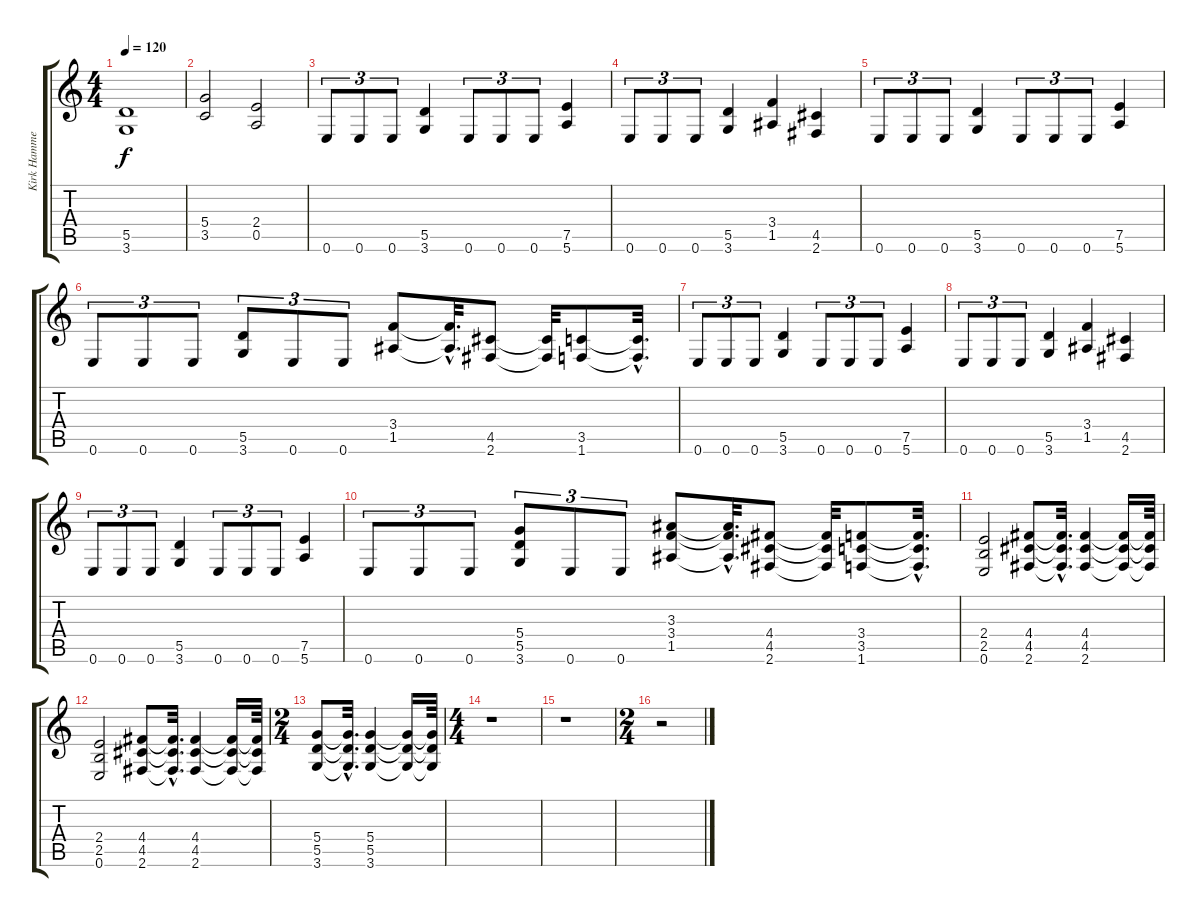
\track ("Kirk Hammett" "Kirk Hamme") {instrument distortionguitar}
\staff {score tabs}
\tuning (E4 B3 G3 D3 A2 E2) {hide}
\ts (4 4)
\tempo 120
\clef g2
\ks c
(5.5 3.6).1{dy f} |
(5.4 3.5).2 (2.4 0.5).2 |
0.6.8{tu (3 2)} 0.6.8{tu (3 2)} 0.6.8{tu (3 2)} (5.5 3.6).4 0.6.8{tu (3 2)} 0.6.8{tu (3 2)} 0.6.8{tu (3 2)} (7.5 5.6).4 |
0.6.8{tu (3 2)} 0.6.8{tu (3 2)} 0.6.8{tu (3 2)} (5.5 3.6).4 (3.4 1.5).4 (4.5 2.6).4 |
0.6.8{tu (3 2)} 0.6.8{tu (3 2)} 0.6.8{tu (3 2)} (5.5 3.6).4 0.6.8{tu (3 2)} 0.6.8{tu (3 2)} 0.6.8{tu (3 2)} (7.5 5.6).4 |
0.6.8{tu (3 2)} 0.6.8{tu (3 2)} 0.6.8{tu (3 2)} (5.5 3.6).8{tu (3 2)} 0.6.8{tu (3 2)} 0.6.8{tu (3 2)} (3.4 1.5).8 (3.4{hac t} 1.5{hac t}).32{d} (4.5 2.6).8 (4.5{t} 2.6{t}).32 (3.5 1.6).8 (3.5{hac t} 1.6{hac t}).32{d} |
0.6.8{tu (3 2)} 0.6.8{tu (3 2)} 0.6.8{tu (3 2)} (5.5 3.6).4 0.6.8{tu (3 2)} 0.6.8{tu (3 2)} 0.6.8{tu (3 2)} (7.5 5.6).4 |
0.6.8{tu (3 2)} 0.6.8{tu (3 2)} 0.6.8{tu (3 2)} (5.5 3.6).4 (3.4 1.5).4 (4.5 2.6).4 |
0.6.8{tu (3 2)} 0.6.8{tu (3 2)} 0.6.8{tu (3 2)} (5.5 3.6).4 0.6.8{tu (3 2)} 0.6.8{tu (3 2)} 0.6.8{tu (3 2)} (7.5 5.6).4 |
0.6.8{tu (3 2)} 0.6.8{tu (3 2)} 0.6.8{tu (3 2)} (5.4 5.5 3.6).8{tu (3 2)} 0.6.8{tu (3 2)} 0.6.8{tu (3 2)} (3.3 3.4 1.5).8 (3.3{hac t} 3.4{hac t} 1.5{hac t}).32{d} (4.4 4.5 2.6).8 (4.4{t} 4.5{t} 2.6{t}).32 (3.4 3.5 1.6).8 (3.4{hac t} 3.5{hac t} 1.6{hac t}).32{d} |
(2.4 2.5 0.6).2 (4.4 4.5 2.6).8 (4.4{hac t} 4.5{hac t} 2.6{hac t}).32{d} (4.4 4.5 2.6).4 (4.4{t} 4.5{t} 2.6{t}).16 (4.4{t} 4.5{t} 2.6{t}).64 |
(2.4 2.5 0.6).2 (4.4 4.5 2.6).8 (4.4{hac t} 4.5{hac t} 2.6{hac t}).32{d} (4.4 4.5 2.6).4 (4.4{t} 4.5{t} 2.6{t}).16 (4.4{t} 4.5{t} 2.6{t}).64 |
\ts (2 4)
(5.4 5.5 3.6).8 (5.4{hac t} 5.5{hac t} 3.6{hac t}).32{d} (5.4 5.5 3.6).4 (5.4{t} 5.5{t} 3.6{t}).16 (5.4{t} 5.5{t} 3.6{t}).64 |
\ts (4 4)
r.1 |
r.1 |
\ts (2 4)
r.2
